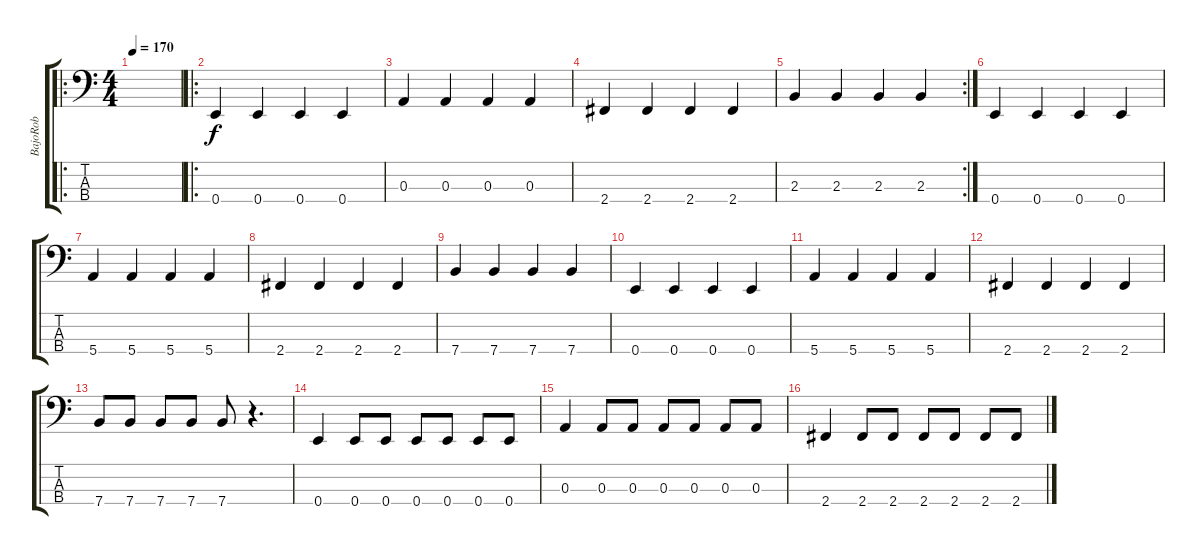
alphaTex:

\track ("BajoRob" "BajoRob") {instrument electricbassfinger}
\staff {score tabs}
\tuning (G2 D2 A1 E1) {hide}
\ro
\ts (4 4)
\tempo 170
\clef f4
\ks c
|
\ro
0.4.4 0.4.4 0.4.4 0.4.4 |
0.3.4 0.3.4 0.3.4 0.3.4 |
2.4.4 2.4.4 2.4.4 2.4.4 |
\rc 2
2.3.4 2.3.4 2.3.4 2.3.4 |
0.4.4 0.4.4 0.4.4 0.4.4 |
5.4.4 5.4.4 5.4.4 5.4.4 |
2.4.4 2.4.4 2.4.4 2.4.4 |
7.4.4 7.4.4 7.4.4 7.4.4 |
0.4.4 0.4.4 0.4.4 0.4.4 |
5.4.4 5.4.4 5.4.4 5.4.4 |
2.4.4 2.4.4 2.4.4 2.4.4 |
7.4.8 7.4.8 7.4.8 7.4.8 7.4.8 r.4{d} |
0.4.4 0.4.8 0.4.8 0.4.8 0.4.8 0.4.8 0.4.8 |
0.3.4 0.3.8 0.3.8 0.3.8 0.3.8 0.3.8 0.3.8 |
2.4.4 2.4.8 2.4.8 2.4.8 2.4.8 2.4.8 2.4.8
